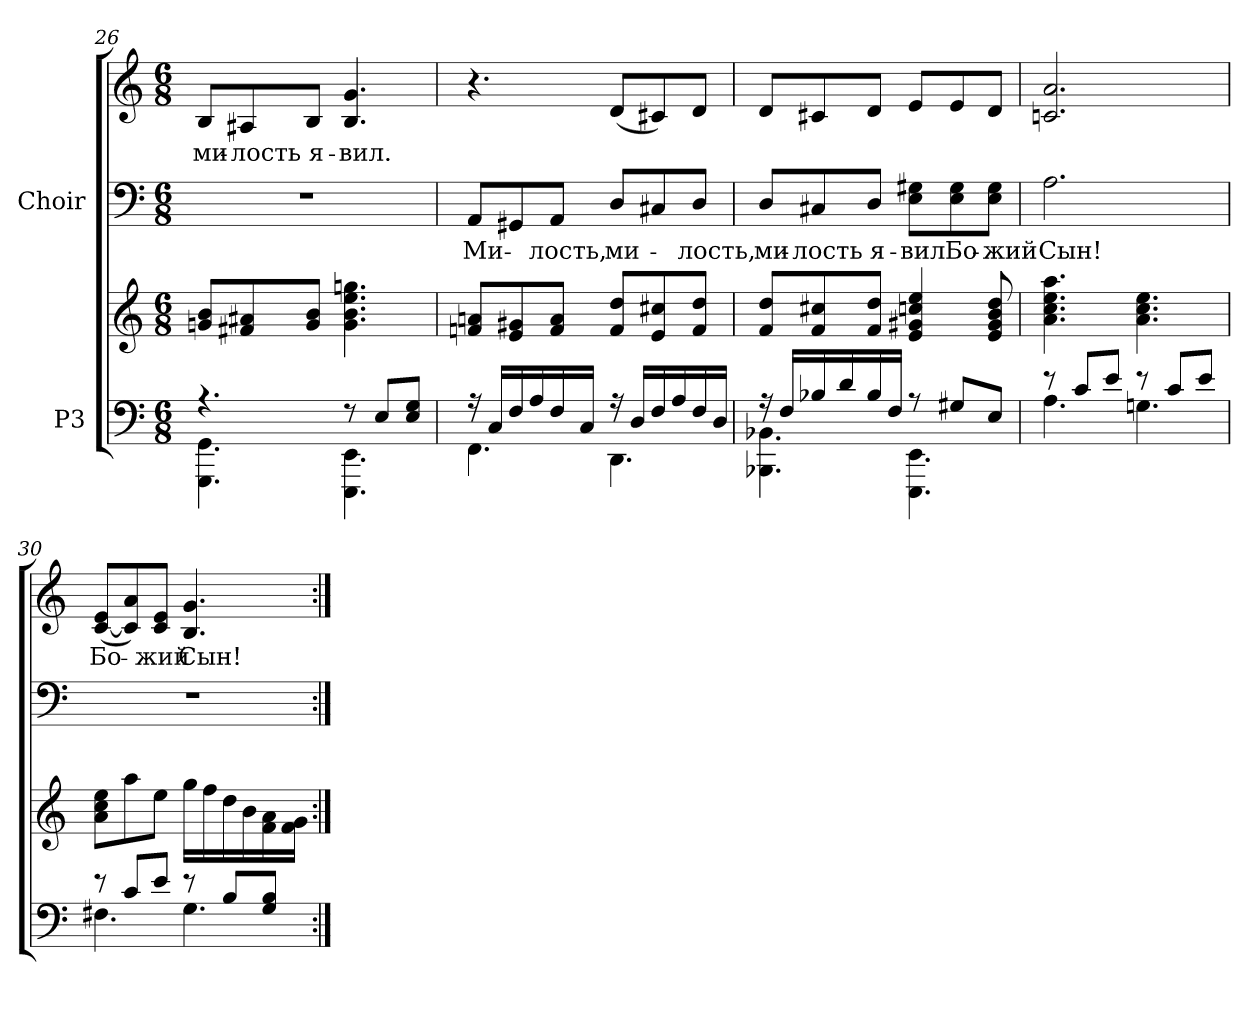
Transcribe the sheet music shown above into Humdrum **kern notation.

**kern	**kern	**kern	**text	**kern	**text
*part2	*part2	*part1	*part1	*part1	*part1
*staff4	*staff3	*staff2	*staff2	*staff1	*staff1
*I"P3	*	*I"Choir	*	*	*
*clefF4	*clefG2	*clefF4	*	*clefG2	*
*k[]	*k[]	*k[]	*	*k[]	*
*a:	*a:	*a:	*	*a:	*
*M6/8	*M6/8	*M6/8	*	*M6/8	*
=26	=26	=26	=26	=26	=26
*^	*	*	*	*	*
!	!	!	!LO:N:vis=1	!	!	!
!	!	!	!	!	!	!LO:LY:b:color=#000000
4.r	4.GGGi\ 4.GGi	8gni/ 8biL	2.r	.	8Bi/L	ми-
!	!	!	!	!	!	!LO:LY:b:color=#000000
.	.	8f#Xi/ 8a#Xi	.	.	8A#Xi/	-лость
!	!	!	!	!	!	!LO:LY:b:color=#000000
.	.	8gi/ 8biJ	.	.	8Bi/J	я-
!	!	!	!	!	!	!LO:LY:b:color=#000000
8r	4.EEEi\ 4.EEi	4.gi\ 4.bi 4.eei 4.ggni	.	.	4.Bi/ 4.gi	-вил.
8Ei/L	.	.	.	.	.	.
8Ei/ 8GiJ	.	.	.	.	.	.
=27	=27	=27	=27	=27	=27	=27
!	!	!	!	!LO:LY:a:color=#000000	!	!
16r	4.FFi\	8fni/ 8aniL	8AAi/L	Ми-	4.r	.
16Ci/LL	.	.	.	.	.	.
16Fi/	.	8ei/ 8g#Xi	8GG#Xi/	.	.	.
16Ai/	.	.	.	.	.	.
!	!	!	!	!LO:LY:a:color=#000000	!	!
16Fi/	.	8fi/ 8aiJ	8AAi/J	-лость,	.	.
16Ci/JJ	.	.	.	.	.	.
!	!	!	!	!LO:LY:a:color=#000000	!	!
16r	4.DDi\	8fi/ 8ddiL	8Di/L	ми-	(8di/L	.
16Di/LL	.	.	.	.	.	.
16Fi/	.	8ei/ 8cc#Xi	8C#Xi/	.	8c#Xi/)	.
16Ai/	.	.	.	.	.	.
!	!	!	!	!LO:LY:a:color=#000000	!	!
16Fi/	.	8fi/ 8ddiJ	8Di/J	-лость,	8di/J	.
16Di/JJ	.	.	.	.	.	.
!!LO:LB:g=z
=28	=28	=28	=28	=28	=28	=28
!	!	!	!	!LO:LY:a:color=#000000	!	!
16r	4.BBB-Xi\ 4.BB-Xi	8fi/ 8ddiL	8Di/L	ми-	8di/L	.
16Fi/LL	.	.	.	.	.	.
!	!	!	!	!LO:LY:a:color=#000000	!	!
16B-Xi/	.	8fi/ 8cc#Xi	8C#Xi/	-лость	8c#Xi/	.
16di/	.	.	.	.	.	.
!	!	!	!	!LO:LY:a:color=#000000	!	!
16B-i/	.	8fi/ 8ddiJ	8Di/J	я-	8di/J	.
16Fi/JJ	.	.	.	.	.	.
!	!	!	!	!LO:LY:a:color=#000000	!	!
8r	4.EEEi\ 4.EEi	4ei/ 4g#Xi 4ccni 4eei	8Ei\ 8G#XiL	-вил	8ei/L	.
!	!	!	!	!LO:LY:a:color=#000000	!	!
8G#Xi/L	.	.	8Ei\ 8G#i	Бо-	8ei/	.
!	!	!	!	!LO:LY:a:color=#000000	!	!
8Ei/J	.	8ei/ 8g#i 8bi 8ddi	8Ei\ 8G#iJ	-жий	8di/J	.
=29	=29	=29	=29	=29	=29	=29
!	!	!	!	!LO:LY:a:color=#000000	!	!
8r	4.Ai\	4.ai\ 4.cci 4.eei 4.aai	2.Ai\	Сын!	2.cni/ 2.ai	.
8ci/L	.	.	.	.	.	.
8ei/J	.	.	.	.	.	.
8r	4.Gni\	4.ai\ 4.cci 4.eei	.	.	.	.
8ci/L	.	.	.	.	.	.
8ei/J	.	.	.	.	.	.
=30	=30	=30	=30	=30	=30	=30
!	!	!	!LO:N:vis=1	!	!	!
!	!	!	!	!	!	!LO:LY:b:color=#000000
8r	4.F#Xi\	8ai\ 8cci 8eeiL	2.r	.	([<8ci/ 8eiL	Бо-
8ci/L	.	8aai\	.	.	8ci/] 8ai)	.
!	!	!	!	!	!	!LO:LY:b:color=#000000
8ei/J	.	8eei\J	.	.	8ci/ 8eiJ	-жий
!	!	!	!	!	!	!LO:LY:b:color=#000000
8r	4.Gi\	16ggi\LL	.	.	4.Bi/ 4.gi	Сын!
.	.	16ffi\	.	.	.	.
8Bi/L	.	16ddi\	.	.	.	.
.	.	16bi\	.	.	.	.
8Gi/ 8BiJ	.	16fi\ 16ai	.	.	.	.
.	.	16fi\ 16giJJ	.	.	.	.
*v	*v	*	*	*	*	*
=:|!	=:|!	=:|!	=:|!	=:|!	=:|!
*-	*-	*-	*-	*-	*-
